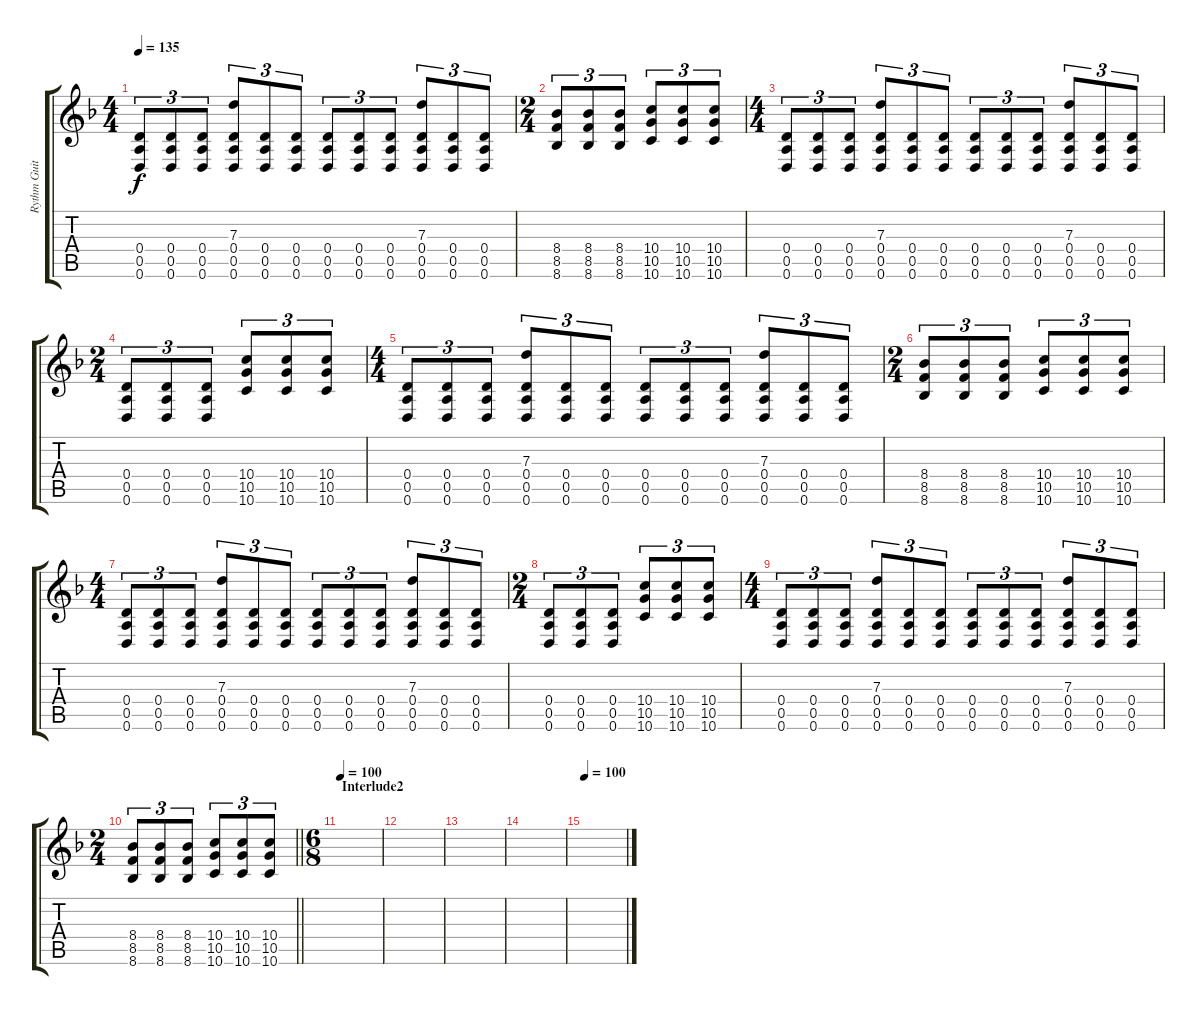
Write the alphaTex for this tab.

\track ("Rythm Guitar" "Rythm Guit") {instrument distortionguitar}
\staff {score tabs}
\tuning (E4 B3 G3 D3 A2 D2) {hide}
\ts (4 4)
\tempo 135
\clef g2
\ks dminor
(0.4 0.5 0.6).8{tu (3 2) dy f} (0.4 0.5 0.6).8{tu (3 2)} (0.4 0.5 0.6).8{tu (3 2)} (7.3 0.4 0.5 0.6).8{tu (3 2)} (0.4 0.5 0.6).8{tu (3 2)} (0.4 0.5 0.6).8{tu (3 2)} (0.4 0.5 0.6).8{tu (3 2)} (0.4 0.5 0.6).8{tu (3 2)} (0.4 0.5 0.6).8{tu (3 2)} (7.3 0.4 0.5 0.6).8{tu (3 2)} (0.4 0.5 0.6).8{tu (3 2)} (0.4 0.5 0.6).8{tu (3 2)} |
\ts (2 4)
(8.4 8.5 8.6).8{tu (3 2)} (8.4 8.5 8.6).8{tu (3 2)} (8.4 8.5 8.6).8{tu (3 2)} (10.4 10.5 10.6).8{tu (3 2)} (10.4 10.5 10.6).8{tu (3 2)} (10.4 10.5 10.6).8{tu (3 2)} |
\ts (4 4)
(0.4 0.5 0.6).8{tu (3 2)} (0.4 0.5 0.6).8{tu (3 2)} (0.4 0.5 0.6).8{tu (3 2)} (7.3 0.4 0.5 0.6).8{tu (3 2)} (0.4 0.5 0.6).8{tu (3 2)} (0.4 0.5 0.6).8{tu (3 2)} (0.4 0.5 0.6).8{tu (3 2)} (0.4 0.5 0.6).8{tu (3 2)} (0.4 0.5 0.6).8{tu (3 2)} (7.3 0.4 0.5 0.6).8{tu (3 2)} (0.4 0.5 0.6).8{tu (3 2)} (0.4 0.5 0.6).8{tu (3 2)} |
\ts (2 4)
(0.4 0.5 0.6).8{tu (3 2)} (0.4 0.5 0.6).8{tu (3 2)} (0.4 0.5 0.6).8{tu (3 2)} (10.4 10.5 10.6).8{tu (3 2)} (10.4 10.5 10.6).8{tu (3 2)} (10.4 10.5 10.6).8{tu (3 2)} |
\ts (4 4)
(0.4 0.5 0.6).8{tu (3 2)} (0.4 0.5 0.6).8{tu (3 2)} (0.4 0.5 0.6).8{tu (3 2)} (7.3 0.4 0.5 0.6).8{tu (3 2)} (0.4 0.5 0.6).8{tu (3 2)} (0.4 0.5 0.6).8{tu (3 2)} (0.4 0.5 0.6).8{tu (3 2)} (0.4 0.5 0.6).8{tu (3 2)} (0.4 0.5 0.6).8{tu (3 2)} (7.3 0.4 0.5 0.6).8{tu (3 2)} (0.4 0.5 0.6).8{tu (3 2)} (0.4 0.5 0.6).8{tu (3 2)} |
\ts (2 4)
(8.4 8.5 8.6).8{tu (3 2)} (8.4 8.5 8.6).8{tu (3 2)} (8.4 8.5 8.6).8{tu (3 2)} (10.4 10.5 10.6).8{tu (3 2)} (10.4 10.5 10.6).8{tu (3 2)} (10.4 10.5 10.6).8{tu (3 2)} |
\ts (4 4)
(0.4 0.5 0.6).8{tu (3 2)} (0.4 0.5 0.6).8{tu (3 2)} (0.4 0.5 0.6).8{tu (3 2)} (7.3 0.4 0.5 0.6).8{tu (3 2)} (0.4 0.5 0.6).8{tu (3 2)} (0.4 0.5 0.6).8{tu (3 2)} (0.4 0.5 0.6).8{tu (3 2)} (0.4 0.5 0.6).8{tu (3 2)} (0.4 0.5 0.6).8{tu (3 2)} (7.3 0.4 0.5 0.6).8{tu (3 2)} (0.4 0.5 0.6).8{tu (3 2)} (0.4 0.5 0.6).8{tu (3 2)} |
\ts (2 4)
(0.4 0.5 0.6).8{tu (3 2)} (0.4 0.5 0.6).8{tu (3 2)} (0.4 0.5 0.6).8{tu (3 2)} (10.4 10.5 10.6).8{tu (3 2)} (10.4 10.5 10.6).8{tu (3 2)} (10.4 10.5 10.6).8{tu (3 2)} |
\ts (4 4)
(0.4 0.5 0.6).8{tu (3 2)} (0.4 0.5 0.6).8{tu (3 2)} (0.4 0.5 0.6).8{tu (3 2)} (7.3 0.4 0.5 0.6).8{tu (3 2)} (0.4 0.5 0.6).8{tu (3 2)} (0.4 0.5 0.6).8{tu (3 2)} (0.4 0.5 0.6).8{tu (3 2)} (0.4 0.5 0.6).8{tu (3 2)} (0.4 0.5 0.6).8{tu (3 2)} (7.3 0.4 0.5 0.6).8{tu (3 2)} (0.4 0.5 0.6).8{tu (3 2)} (0.4 0.5 0.6).8{tu (3 2)} |
\ts (2 4)
\barLineRight lightlight
(8.4 8.5 8.6).8{tu (3 2)} (8.4 8.5 8.6).8{tu (3 2)} (8.4 8.5 8.6).8{tu (3 2)} (10.4 10.5 10.6).8{tu (3 2)} (10.4 10.5 10.6).8{tu (3 2)} (10.4 10.5 10.6).8{tu (3 2)} |
\ts (6 8)
\section ("" "Interlude2")
\tempo 90
\tempo 100
|
|
|
|
\tempo 90
\tempo 100
